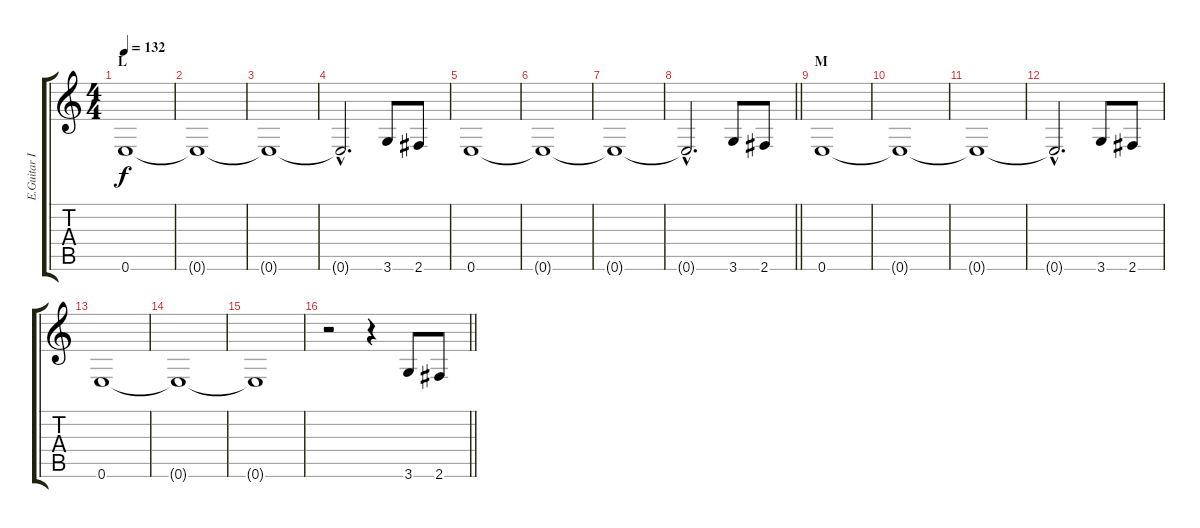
\track ("E.Guitar I" "E.Guitar I") {instrument electricguitarclean}
\staff {score tabs}
\tuning (E4 B3 G3 D3 A2 E2) {hide}
\ts (4 4)
\section ("" "L")
\tempo 132
\clef g2
\ks c
0.6.1{dy f} |
0.6{t}.1 |
0.6{t}.1 |
0.6{hac t}.2{d} 3.6.8 2.6.8 |
0.6.1 |
0.6{t}.1 |
0.6{t}.1 |
\barLineRight lightlight
0.6{hac t}.2{d} 3.6.8 2.6.8 |
\section ("" "M")
0.6.1 |
0.6{t}.1 |
0.6{t}.1 |
0.6{hac t}.2{d} 3.6.8 2.6.8 |
0.6.1 |
0.6{t}.1 |
0.6{t}.1 |
\barLineRight lightlight
r.2 r.4 3.6.8 2.6.8
